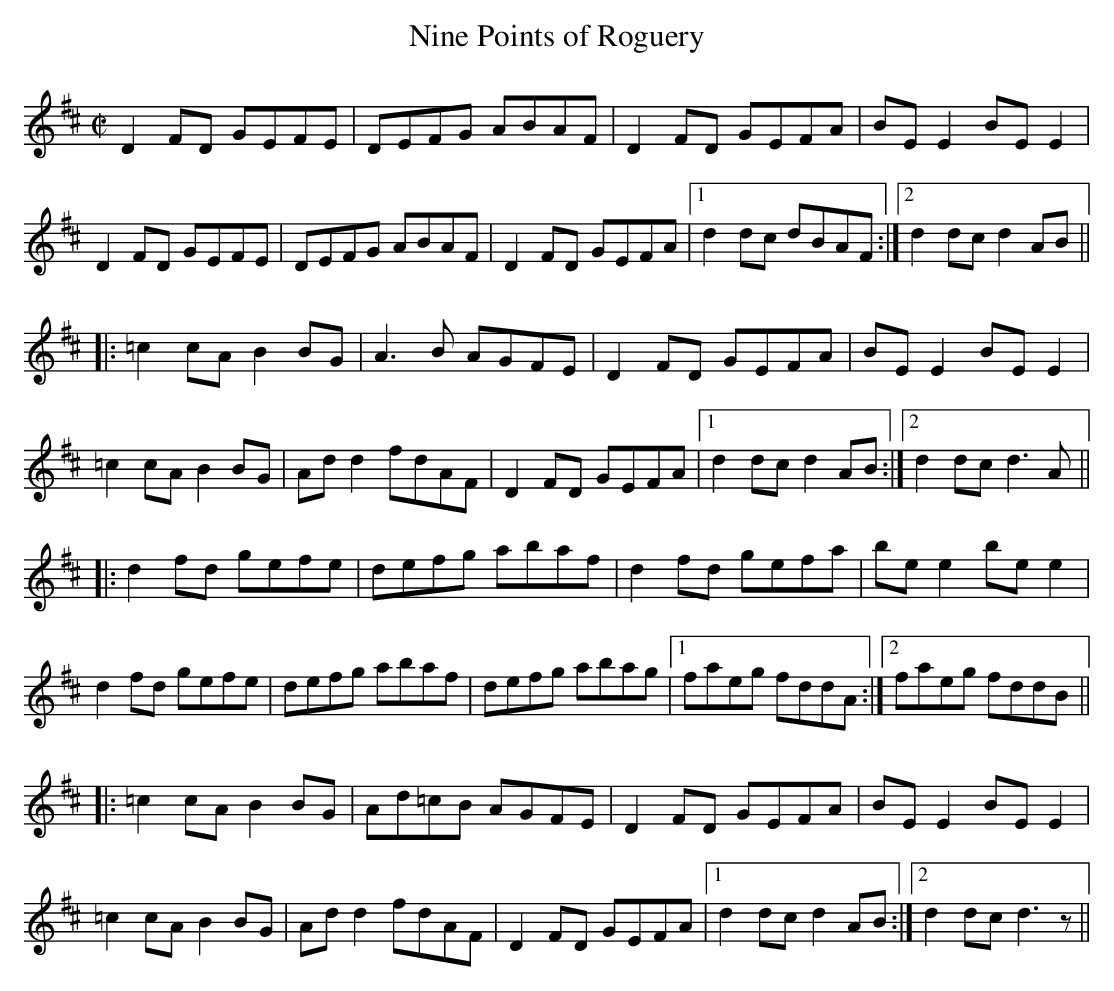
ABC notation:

X:1
T:Nine Points of Roguery
M:C|
K:D
D2FD GEFE|DEFG ABAF|D2FD GEFA|BEE2 BEE2|
D2FD GEFE|DEFG ABAF|D2FD GEFA|1 d2dc dBAF:|2 d2dc d2AB||
|:=c2cA B2BG|A3B AGFE|D2FD GEFA|BEE2 BEE2|
=c2cA B2BG|Add2 fdAF|D2FD GEFA|1 d2dc d2AB:|2 d2dc d3A||
|:d2fd gefe|defg abaf|d2fd gefa|bee2 bee2|
d2fd gefe|defg abaf|defg abag|1 faeg fddA:|2 faeg fddB||
|:=c2cA B2BG|Ad=cB AGFE|D2FD GEFA|BEE2 BEE2|
=c2cA B2BG|Add2 fdAF|D2FD GEFA|1 d2dc d2AB:|2 d2dc d3z||
